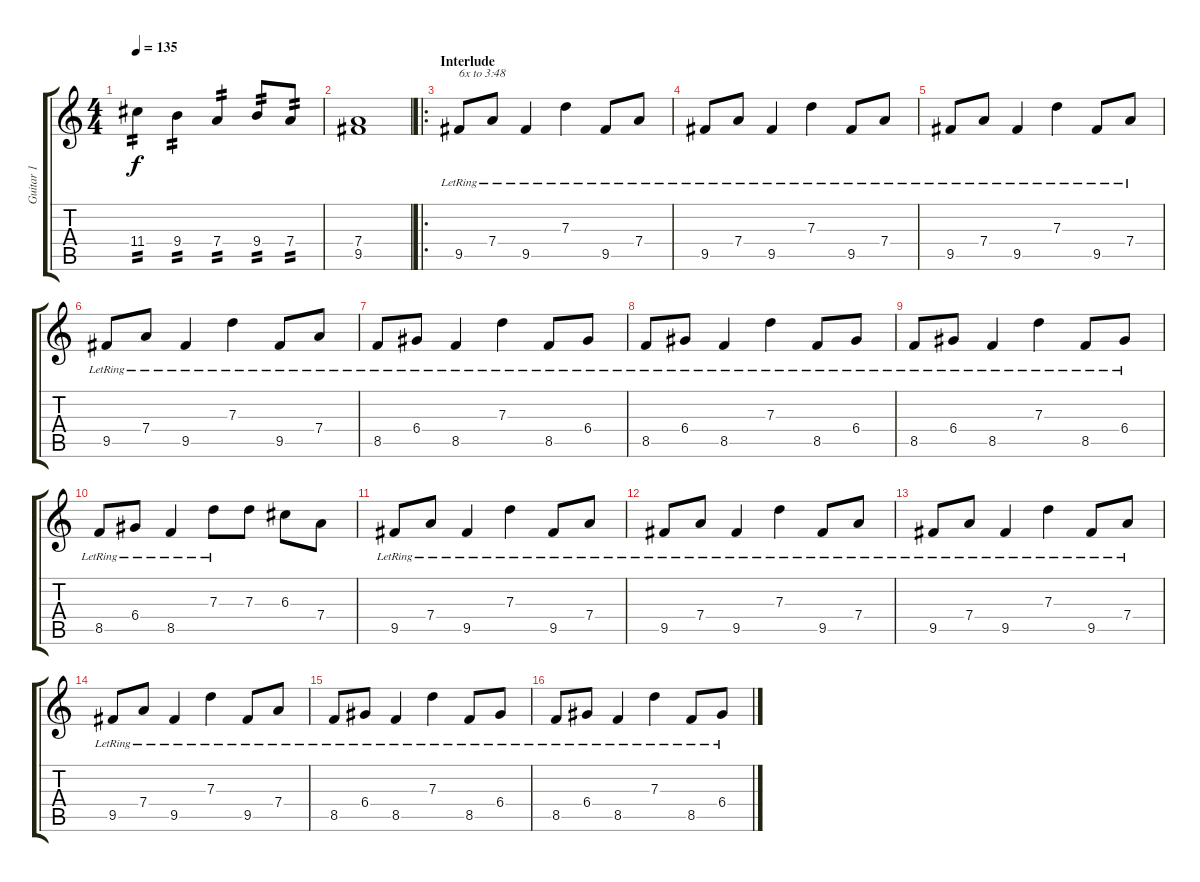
\track ("Guitar 1" "Guitar 1") {instrument overdrivenguitar}
\staff {score tabs}
\tuning (E4 B3 G3 D3 A2 E2) {hide}
\ts (4 4)
\tempo 135
\clef g2
\ks c
11.4.4{tp 2 dy f} 9.4.4{tp 2} 7.4.4{tp 2} 9.4.8{tp 2} 7.4.8{tp 2} |
(7.4 9.5).1 |
\ro
\section ("" "Interlude")
9.5{lr}.8{txt "6x to 3:48"} 7.4{lr}.8 9.5{lr}.4 7.3{lr}.4 9.5{lr}.8 7.4{lr}.8 |
9.5{lr}.8 7.4{lr}.8 9.5{lr}.4 7.3{lr}.4 9.5{lr}.8 7.4{lr}.8 |
9.5{lr}.8 7.4{lr}.8 9.5{lr}.4 7.3{lr}.4 9.5{lr}.8 7.4{lr}.8 |
9.5{lr}.8 7.4{lr}.8 9.5{lr}.4 7.3{lr}.4 9.5{lr}.8 7.4{lr}.8 |
8.5{lr}.8 6.4{lr}.8 8.5{lr}.4 7.3{lr}.4 8.5{lr}.8 6.4{lr}.8 |
8.5{lr}.8 6.4{lr}.8 8.5{lr}.4 7.3{lr}.4 8.5{lr}.8 6.4{lr}.8 |
8.5{lr}.8 6.4{lr}.8 8.5{lr}.4 7.3{lr}.4 8.5{lr}.8 6.4{lr}.8 |
8.5{lr}.8 6.4{lr}.8 8.5{lr}.4 7.3{lr}.8 7.3.8 6.3.8 7.4.8 |
9.5{lr}.8 7.4{lr}.8 9.5{lr}.4 7.3{lr}.4 9.5{lr}.8 7.4{lr}.8 |
9.5{lr}.8 7.4{lr}.8 9.5{lr}.4 7.3{lr}.4 9.5{lr}.8 7.4{lr}.8 |
9.5{lr}.8 7.4{lr}.8 9.5{lr}.4 7.3{lr}.4 9.5{lr}.8 7.4{lr}.8 |
9.5{lr}.8 7.4{lr}.8 9.5{lr}.4 7.3{lr}.4 9.5{lr}.8 7.4{lr}.8 |
8.5{lr}.8 6.4{lr}.8 8.5{lr}.4 7.3{lr}.4 8.5{lr}.8 6.4{lr}.8 |
8.5{lr}.8 6.4{lr}.8 8.5{lr}.4 7.3{lr}.4 8.5{lr}.8 6.4{lr}.8
